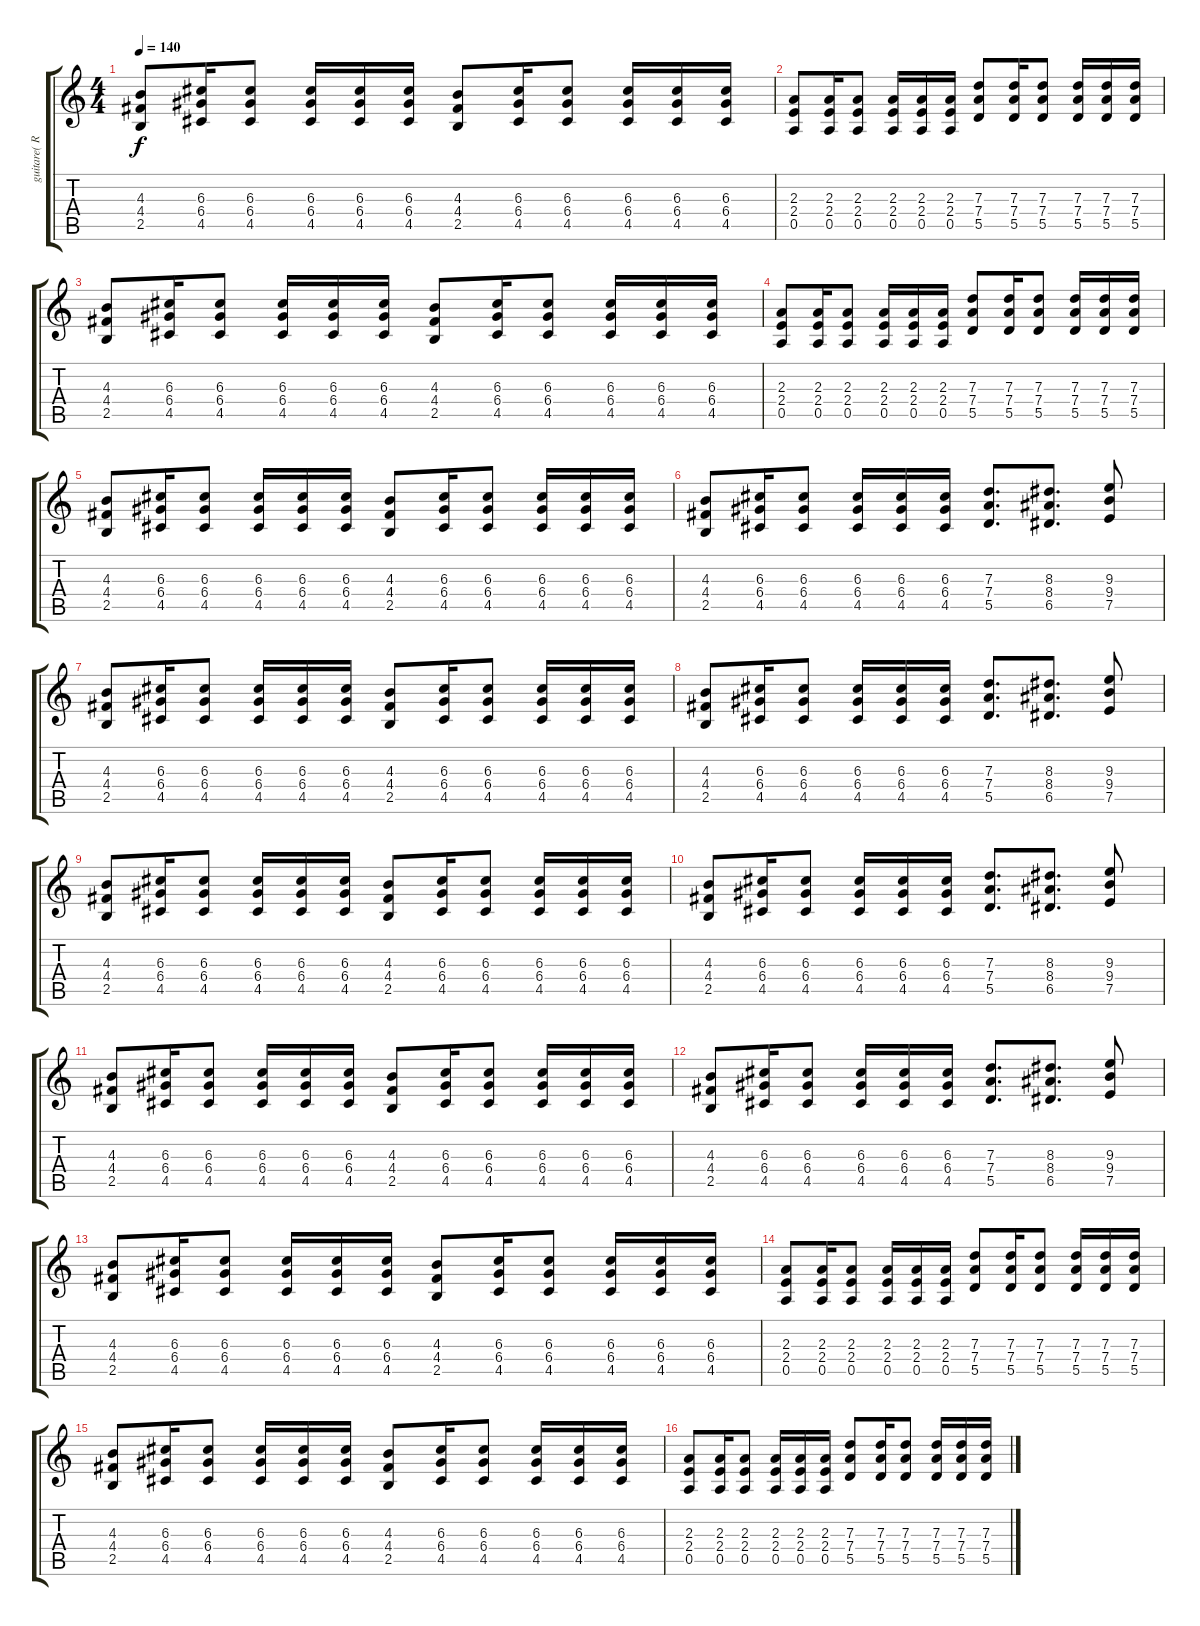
\track ("guitare( Ronald McMurder )" "guitare( R") {instrument distortionguitar}
\staff {score tabs}
\tuning (E4 B3 G3 D3 A2 E2) {hide}
\ts (4 4)
\tempo 140
\clef g2
\ks c
(4.3 4.4 2.5).8{dy f} (6.3 6.4 4.5).16 (6.3 6.4 4.5).8 (6.3 6.4 4.5).16 (6.3 6.4 4.5).16 (6.3 6.4 4.5).16 (4.3 4.4 2.5).8 (6.3 6.4 4.5).16 (6.3 6.4 4.5).8 (6.3 6.4 4.5).16 (6.3 6.4 4.5).16 (6.3 6.4 4.5).16 |
(2.3 2.4 0.5).8 (2.3 2.4 0.5).16 (2.3 2.4 0.5).8 (2.3 2.4 0.5).16 (2.3 2.4 0.5).16 (2.3 2.4 0.5).16 (7.3 7.4 5.5).8 (7.3 7.4 5.5).16 (7.3 7.4 5.5).8 (7.3 7.4 5.5).16 (7.3 7.4 5.5).16 (7.3 7.4 5.5).16 |
(4.3 4.4 2.5).8 (6.3 6.4 4.5).16 (6.3 6.4 4.5).8 (6.3 6.4 4.5).16 (6.3 6.4 4.5).16 (6.3 6.4 4.5).16 (4.3 4.4 2.5).8 (6.3 6.4 4.5).16 (6.3 6.4 4.5).8 (6.3 6.4 4.5).16 (6.3 6.4 4.5).16 (6.3 6.4 4.5).16 |
(2.3 2.4 0.5).8 (2.3 2.4 0.5).16 (2.3 2.4 0.5).8 (2.3 2.4 0.5).16 (2.3 2.4 0.5).16 (2.3 2.4 0.5).16 (7.3 7.4 5.5).8 (7.3 7.4 5.5).16 (7.3 7.4 5.5).8 (7.3 7.4 5.5).16 (7.3 7.4 5.5).16 (7.3 7.4 5.5).16 |
(4.3 4.4 2.5).8 (6.3 6.4 4.5).16 (6.3 6.4 4.5).8 (6.3 6.4 4.5).16 (6.3 6.4 4.5).16 (6.3 6.4 4.5).16 (4.3 4.4 2.5).8 (6.3 6.4 4.5).16 (6.3 6.4 4.5).8 (6.3 6.4 4.5).16 (6.3 6.4 4.5).16 (6.3 6.4 4.5).16 |
(4.3 4.4 2.5).8 (6.3 6.4 4.5).16 (6.3 6.4 4.5).8 (6.3 6.4 4.5).16 (6.3 6.4 4.5).16 (6.3 6.4 4.5).16 (7.3 7.4 5.5).8{d} (8.3 8.4 6.5).8{d} (9.3 9.4 7.5).8 |
(4.3 4.4 2.5).8 (6.3 6.4 4.5).16 (6.3 6.4 4.5).8 (6.3 6.4 4.5).16 (6.3 6.4 4.5).16 (6.3 6.4 4.5).16 (4.3 4.4 2.5).8 (6.3 6.4 4.5).16 (6.3 6.4 4.5).8 (6.3 6.4 4.5).16 (6.3 6.4 4.5).16 (6.3 6.4 4.5).16 |
(4.3 4.4 2.5).8 (6.3 6.4 4.5).16 (6.3 6.4 4.5).8 (6.3 6.4 4.5).16 (6.3 6.4 4.5).16 (6.3 6.4 4.5).16 (7.3 7.4 5.5).8{d} (8.3 8.4 6.5).8{d} (9.3 9.4 7.5).8 |
(4.3 4.4 2.5).8 (6.3 6.4 4.5).16 (6.3 6.4 4.5).8 (6.3 6.4 4.5).16 (6.3 6.4 4.5).16 (6.3 6.4 4.5).16 (4.3 4.4 2.5).8 (6.3 6.4 4.5).16 (6.3 6.4 4.5).8 (6.3 6.4 4.5).16 (6.3 6.4 4.5).16 (6.3 6.4 4.5).16 |
(4.3 4.4 2.5).8 (6.3 6.4 4.5).16 (6.3 6.4 4.5).8 (6.3 6.4 4.5).16 (6.3 6.4 4.5).16 (6.3 6.4 4.5).16 (7.3 7.4 5.5).8{d} (8.3 8.4 6.5).8{d} (9.3 9.4 7.5).8 |
(4.3 4.4 2.5).8 (6.3 6.4 4.5).16 (6.3 6.4 4.5).8 (6.3 6.4 4.5).16 (6.3 6.4 4.5).16 (6.3 6.4 4.5).16 (4.3 4.4 2.5).8 (6.3 6.4 4.5).16 (6.3 6.4 4.5).8 (6.3 6.4 4.5).16 (6.3 6.4 4.5).16 (6.3 6.4 4.5).16 |
(4.3 4.4 2.5).8 (6.3 6.4 4.5).16 (6.3 6.4 4.5).8 (6.3 6.4 4.5).16 (6.3 6.4 4.5).16 (6.3 6.4 4.5).16 (7.3 7.4 5.5).8{d} (8.3 8.4 6.5).8{d} (9.3 9.4 7.5).8 |
(4.3 4.4 2.5).8 (6.3 6.4 4.5).16 (6.3 6.4 4.5).8 (6.3 6.4 4.5).16 (6.3 6.4 4.5).16 (6.3 6.4 4.5).16 (4.3 4.4 2.5).8 (6.3 6.4 4.5).16 (6.3 6.4 4.5).8 (6.3 6.4 4.5).16 (6.3 6.4 4.5).16 (6.3 6.4 4.5).16 |
(2.3 2.4 0.5).8 (2.3 2.4 0.5).16 (2.3 2.4 0.5).8 (2.3 2.4 0.5).16 (2.3 2.4 0.5).16 (2.3 2.4 0.5).16 (7.3 7.4 5.5).8 (7.3 7.4 5.5).16 (7.3 7.4 5.5).8 (7.3 7.4 5.5).16 (7.3 7.4 5.5).16 (7.3 7.4 5.5).16 |
(4.3 4.4 2.5).8 (6.3 6.4 4.5).16 (6.3 6.4 4.5).8 (6.3 6.4 4.5).16 (6.3 6.4 4.5).16 (6.3 6.4 4.5).16 (4.3 4.4 2.5).8 (6.3 6.4 4.5).16 (6.3 6.4 4.5).8 (6.3 6.4 4.5).16 (6.3 6.4 4.5).16 (6.3 6.4 4.5).16 |
(2.3 2.4 0.5).8 (2.3 2.4 0.5).16 (2.3 2.4 0.5).8 (2.3 2.4 0.5).16 (2.3 2.4 0.5).16 (2.3 2.4 0.5).16 (7.3 7.4 5.5).8 (7.3 7.4 5.5).16 (7.3 7.4 5.5).8 (7.3 7.4 5.5).16 (7.3 7.4 5.5).16 (7.3 7.4 5.5).16
